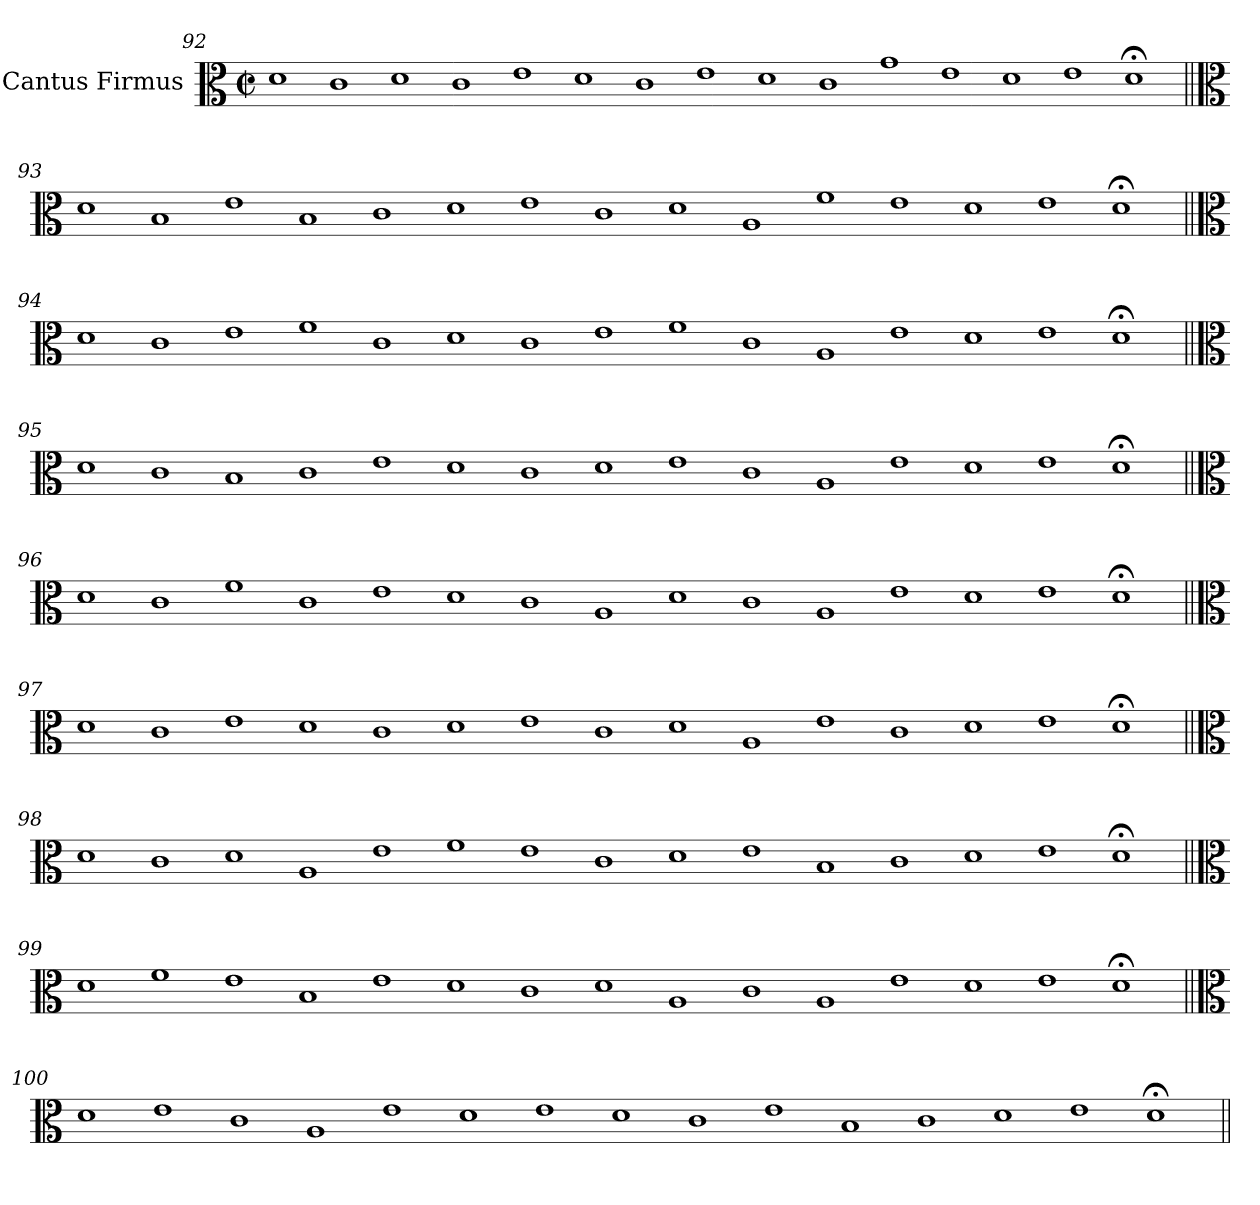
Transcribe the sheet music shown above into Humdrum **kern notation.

**kern
*part1
*staff1
*I"Cantus Firmus
*I'cf
!!LO:LB:g=z
*clefC3
*k[]
*M2/2
*met(c|)
=92
1d
1c
1d
1c
1e
1d
1c
1e
1d
1c
1g
1e
1d
1e
1d;<
!!LO:LB:g=z
=93||
*clefC3
1d
1B
1e
1B
1c
1d
1e
1c
1d
1A
1f
1e
1d
1e
1d;<
!!LO:LB:g=z
=94||
*clefC3
1d
1c
1e
1f
1c
1d
1c
1e
1f
1c
1A
1e
1d
1e
1d;<
!!LO:LB:g=z
=95||
*clefC3
1d
1c
1B
1c
1e
1d
1c
1d
1e
1c
1A
1e
1d
1e
1d;<
!!LO:LB:g=z
=96||
*clefC3
1d
1c
1f
1c
1e
1d
1c
1A
1d
1c
1A
1e
1d
1e
1d;<
!!LO:LB:g=z
=97||
*clefC3
1d
1c
1e
1d
1c
1d
1e
1c
1d
1A
1e
1c
1d
1e
1d;<
!!LO:LB:g=z
=98||
*clefC3
1d
1c
1d
1A
1e
1f
1e
1c
1d
1e
1B
1c
1d
1e
1d;<
!!LO:LB:g=z
=99||
*clefC3
1d
1f
1e
1B
1e
1d
1c
1d
1A
1c
1A
1e
1d
1e
1d;<
!!LO:LB:g=z
=100||
*clefC3
1d
1e
1c
1A
1e
1d
1e
1d
1c
1e
1B
1c
1d
1e
1d;<
=||
*-
